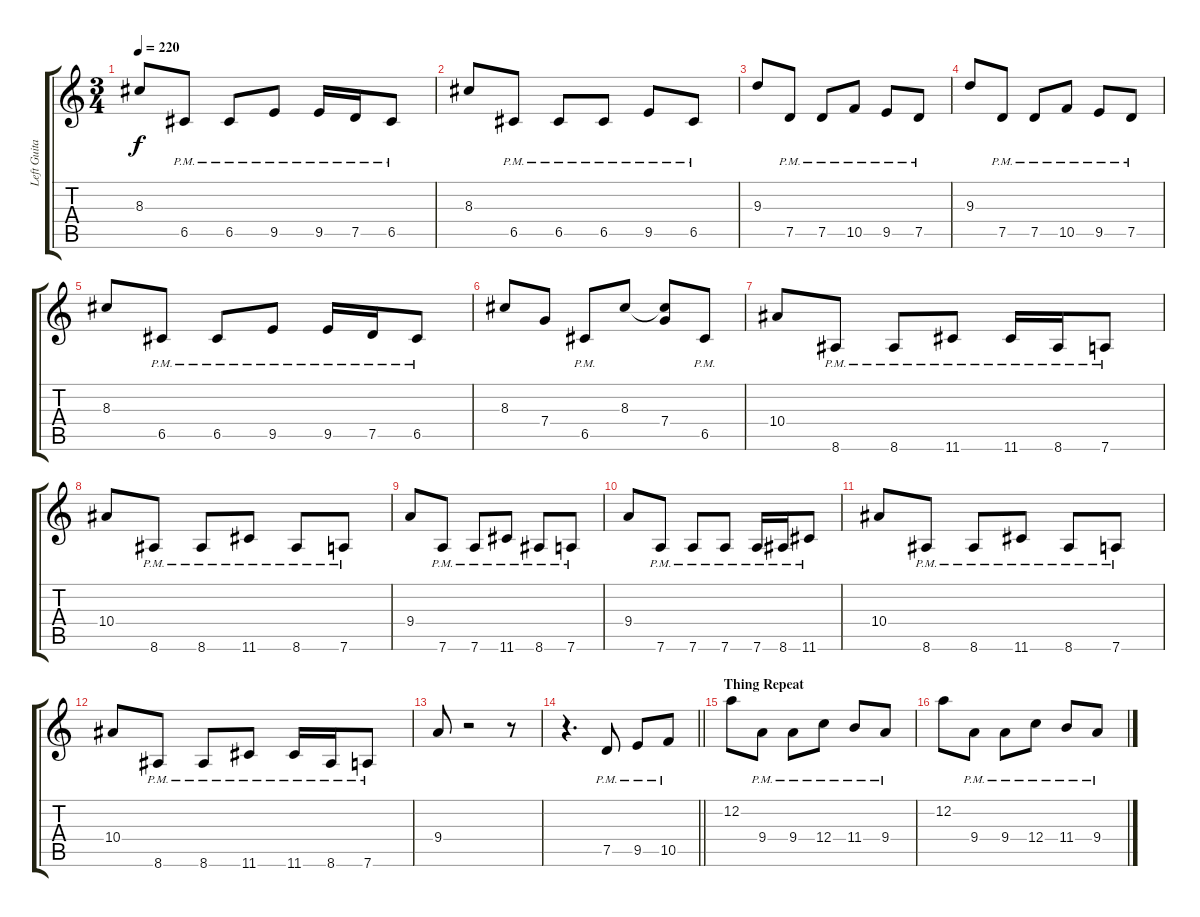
\track ("Left Guitar" "Left Guita") {instrument distortionguitar}
\staff {score tabs}
\tuning (D4 A3 F3 C3 G2 D2) {hide}
\ts (3 4)
\tempo 220
\clef g2
\ks c
8.3.8{dy f} 6.5{pm}.8 6.5{pm}.8 9.5{pm}.8 9.5{pm}.16 7.5{pm}.16 6.5{pm}.8 |
8.3.8 6.5{pm}.8 6.5{pm}.8 6.5{pm}.8 9.5{pm}.8 6.5{pm}.8 |
9.3.8 7.5{pm}.8 7.5{pm}.8 10.5{pm}.8 9.5{pm}.8 7.5{pm}.8 |
9.3.8 7.5{pm}.8 7.5{pm}.8 10.5{pm}.8 9.5{pm}.8 7.5{pm}.8 |
8.3.8 6.5{pm}.8 6.5{pm}.8 9.5{pm}.8 9.5{pm}.16 7.5{pm}.16 6.5{pm}.8 |
8.3.8 7.4.8 6.5{pm}.8 8.3.8 (8.3{t} 7.4).8 6.5{pm}.8 |
10.4.8 8.6{pm}.8 8.6{pm}.8 11.6{pm}.8 11.6{pm}.16 8.6{pm}.16 7.6{pm}.8 |
10.4.8 8.6{pm}.8 8.6{pm}.8 11.6{pm}.8 8.6{pm}.8 7.6{pm}.8 |
9.4.8 7.6{pm}.8 7.6{pm}.8 11.6{pm}.8 8.6{pm}.8 7.6{pm}.8 |
9.4.8 7.6{pm}.8 7.6{pm}.8 7.6{pm}.8 7.6{pm}.16 8.6{pm}.16 11.6{pm}.8 |
10.4.8 8.6{pm}.8 8.6{pm}.8 11.6{pm}.8 8.6{pm}.8 7.6{pm}.8 |
10.4.8 8.6{pm}.8 8.6{pm}.8 11.6{pm}.8 11.6{pm}.16 8.6{pm}.16 7.6{pm}.8 |
9.4.8 r.2 r.8 |
\barLineRight lightlight
r.4{d} 7.5{pm}.8 9.5{pm}.8 10.5{pm}.8 |
\section ("" "Thing Repeat")
12.2.8 9.4{pm}.8 9.4{pm}.8 12.4{pm}.8 11.4{pm}.8 9.4{pm}.8 |
12.2.8 9.4{pm}.8 9.4{pm}.8 12.4{pm}.8 11.4{pm}.8 9.4{pm}.8
